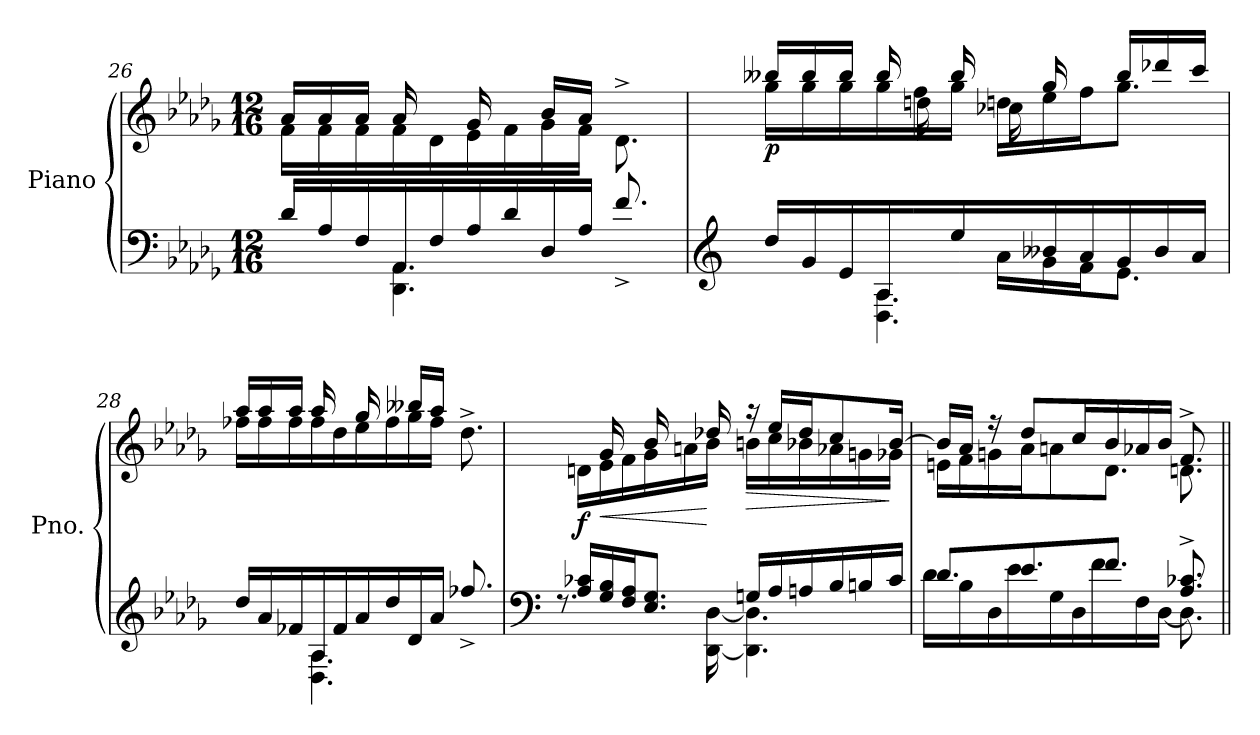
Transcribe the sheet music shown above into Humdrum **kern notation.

**kern	**kern	**dynam
*part1	*part1	*part1
*staff2	*staff1	*staff1/2
*I"Piano	*	*
*I'Pno.	*	*
*clefF4	*clefG2	*
*k[b-e-a-d-g-]	*k[b-e-a-d-g-]	*
*M12/16	*M12/16	*
=26	=26	=26
*^	*^	*
16d-/LL	8.ryy	16a-/LL	16f\LL	.
16A-/	.	16a-/	16f\	.
16F/	.	16a-/JJ	16f\	.
16AA-/	4.DD-\ 4.AA-\	16a-/	16f\	.
16F/	.	16ryy	16d-\	.
16A-/	.	16g-/	16e-\	.
16d-/	.	16ryy	16f\	.
16D-/	.	16b-/LL	16g-\	.
16A-/JJ	.	16a-/JJ	16f\JJ	.
8.f^/	8.ryy	8.ryy	8.d-^\	.
*v	*v	*	*	*
*	*v	*v	*
!!LO:LB:g=z
=27	=27	=27
*clefG2	*	*
*^	*^	*
*	*^	*	*^	*
!	!	!	!	!	!	!LO:DY:b
16dd-/LL	8.rcyy	8.rAyy	16bb--X/LL	16gg-\LL	4ryy	p
16g-/	.	.	16bb--/	16gg-\	.	.
16e-/	.	.	16bb--/JJ	16gg-\	.	.
16A-/	8.ryy	4.D-\ 4.A-\	16bb--/	16gg-\	.	.
16ryy	.	.	16rffyy	16ff\	16ddn\	.
16ee-/JJ	.	.	16bb--/	16gg-\JJ	16ryy	.
16ryy	16a-\LL	.	16rffyy	16ddn\LL	16cc-X\LL	.
16b--X/	16g-\	.	16gg-/	16ee-\	4ryy	.
16a-/	16f\J	.	16rffyy	16ff\J	.	.
16g-/	8.e-\J	8.rGGyy	16bb--/LL	8.gg-\J	.	.
16b--/	.	.	16ddd-X/	.	.	.
16a-/JJ	.	.	16ccc/JJ	.	16ryy	.
*	*v	*v	*	*	*	*
*	*	*	*v	*v	*
=28	=28	=28	=28	=28
16dd-/LL	8.ryy	16aa-/LL	16ff-X\LL	.
16a-/	.	16aa-/	16ff-\	.
16f-X/	.	16aa-/JJ	16ff-\	.
16A-/	4.D-\ 4.A-\	16aa-/	16ff-\	.
16f-/	.	16rffyy	16dd-\	.
16a-/	.	16gg-/	16ee-\	.
16dd-/	.	16rffyy	16ff-\	.
16d-/	.	16bb--X/LL	16gg-\	.
16a-/JJ	.	16aa-/JJ	16ff-\JJ	.
8.ff-X^/	8.ryy	8.rddyy	8.dd-^\	.
=29	=29	=29	=29	=29
*clefF4	*	*	*	*
!	!	!	!	!LO:DY:b
16A-/ 16c-X/LL	8.rF	16ryy	16dn\LL	f
!	!	!	!	!LO:HP:b
16G-/ 16B-/	.	16g-/	16e-\	<
16F/ 16A-/J	.	16ryy	16f\	.
8.E-/ 8.G-/J	8rF	16b-/	16g-\	.
.	.	16ryy	16an\	.
.	[16DD-\ [16D-\	16dd-X/	16b-\JJ	[
!	!	!	!	!LO:HP:b
16Gn/LL	4.DD-\] 4.D-\]	16r	16bn\LL	>
16A-/	.	16ee-/LL	16cc\	.
16An/	.	16dd-/J	16b-X\	.
16B-/	.	8cc/	16a-X\	.
16Bn/	.	.	16gn\	.
16c-/JJ	.	[16b-/Jk	16g-X\JJ	]
!!LO:PB:g=z	!!
=30	=30	=30	=30	=30
8.d-/L	16d-\LL	16b-/LL]	16en\LL	.
.	16B-\	16a-/JJ	16f\	.
.	16D-\	16r	16gn\	.
8.e-/	16e-\	8dd-/L	16a-\J	.
.	16G-\	.	8an\	.
.	16D-\	16cc/L	.	.
8.f/J	16f\	16b-/	8.d-\J	.
.	16F\	16a-X/	.	.
.	[16D-\JJ	16b-/JJ	.	.
8.A-/^ 8.c-X/^	8.D-\]	8.f^/	8.dn\	.
*v	*v	*	*	*
*	*v	*v	*
=||	=||	=||
*-	*-	*-
